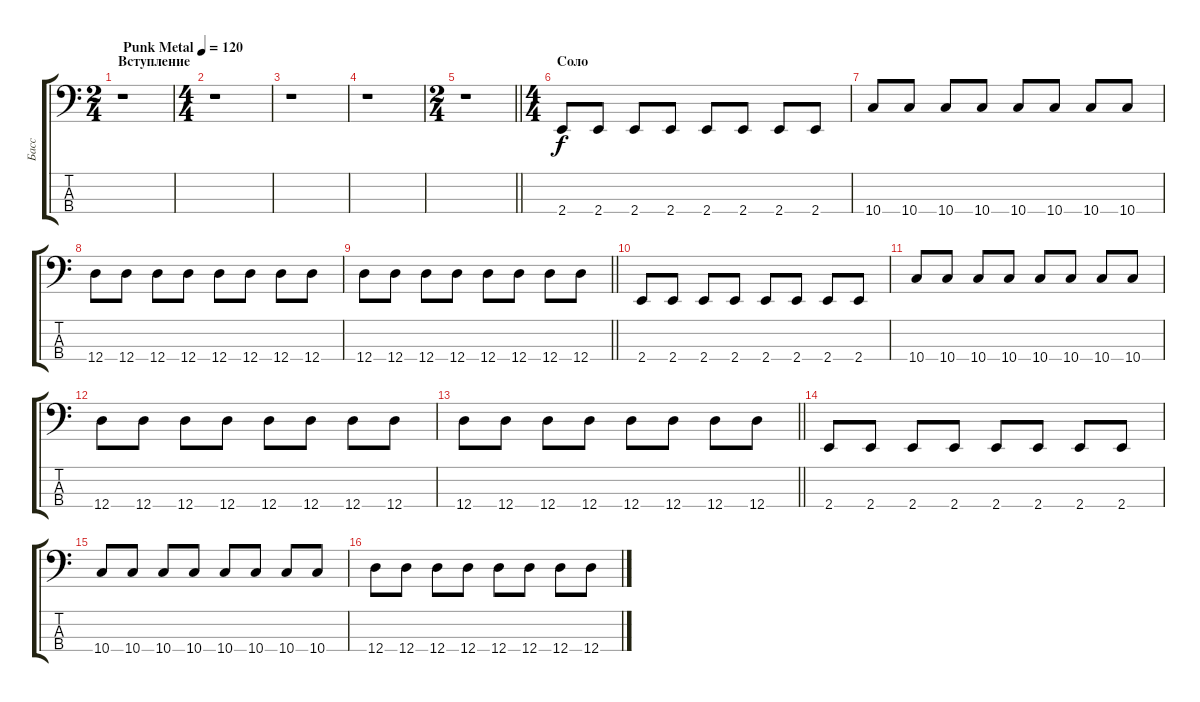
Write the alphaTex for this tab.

\track ("Басс" "Басс") {instrument electricbassfinger}
\staff {score tabs}
\tuning (G2 D2 A1 D1) {hide}
\ts (2 4)
\section ("" "Вступление")
\tempo (120 "Punk Metal")
\clef f4
\ks c
r.1{dy f instrument electricbassfinger} |
\ts (4 4)
r.1 |
r.1 |
r.1 |
\ts (2 4)
\barLineRight lightlight
r.1 |
\ts (4 4)
\section ("" "Соло")
2.4.8 2.4.8 2.4.8 2.4.8 2.4.8 2.4.8 2.4.8 2.4.8 |
10.4.8 10.4.8 10.4.8 10.4.8 10.4.8 10.4.8 10.4.8 10.4.8 |
12.4.8 12.4.8 12.4.8 12.4.8 12.4.8 12.4.8 12.4.8 12.4.8 |
\barLineRight lightlight
12.4.8 12.4.8 12.4.8 12.4.8 12.4.8 12.4.8 12.4.8 12.4.8 |
2.4.8 2.4.8 2.4.8 2.4.8 2.4.8 2.4.8 2.4.8 2.4.8 |
10.4.8 10.4.8 10.4.8 10.4.8 10.4.8 10.4.8 10.4.8 10.4.8 |
12.4.8 12.4.8 12.4.8 12.4.8 12.4.8 12.4.8 12.4.8 12.4.8 |
\barLineRight lightlight
12.4.8 12.4.8 12.4.8 12.4.8 12.4.8 12.4.8 12.4.8 12.4.8 |
2.4.8 2.4.8 2.4.8 2.4.8 2.4.8 2.4.8 2.4.8 2.4.8 |
10.4.8 10.4.8 10.4.8 10.4.8 10.4.8 10.4.8 10.4.8 10.4.8 |
12.4.8 12.4.8 12.4.8 12.4.8 12.4.8 12.4.8 12.4.8 12.4.8
